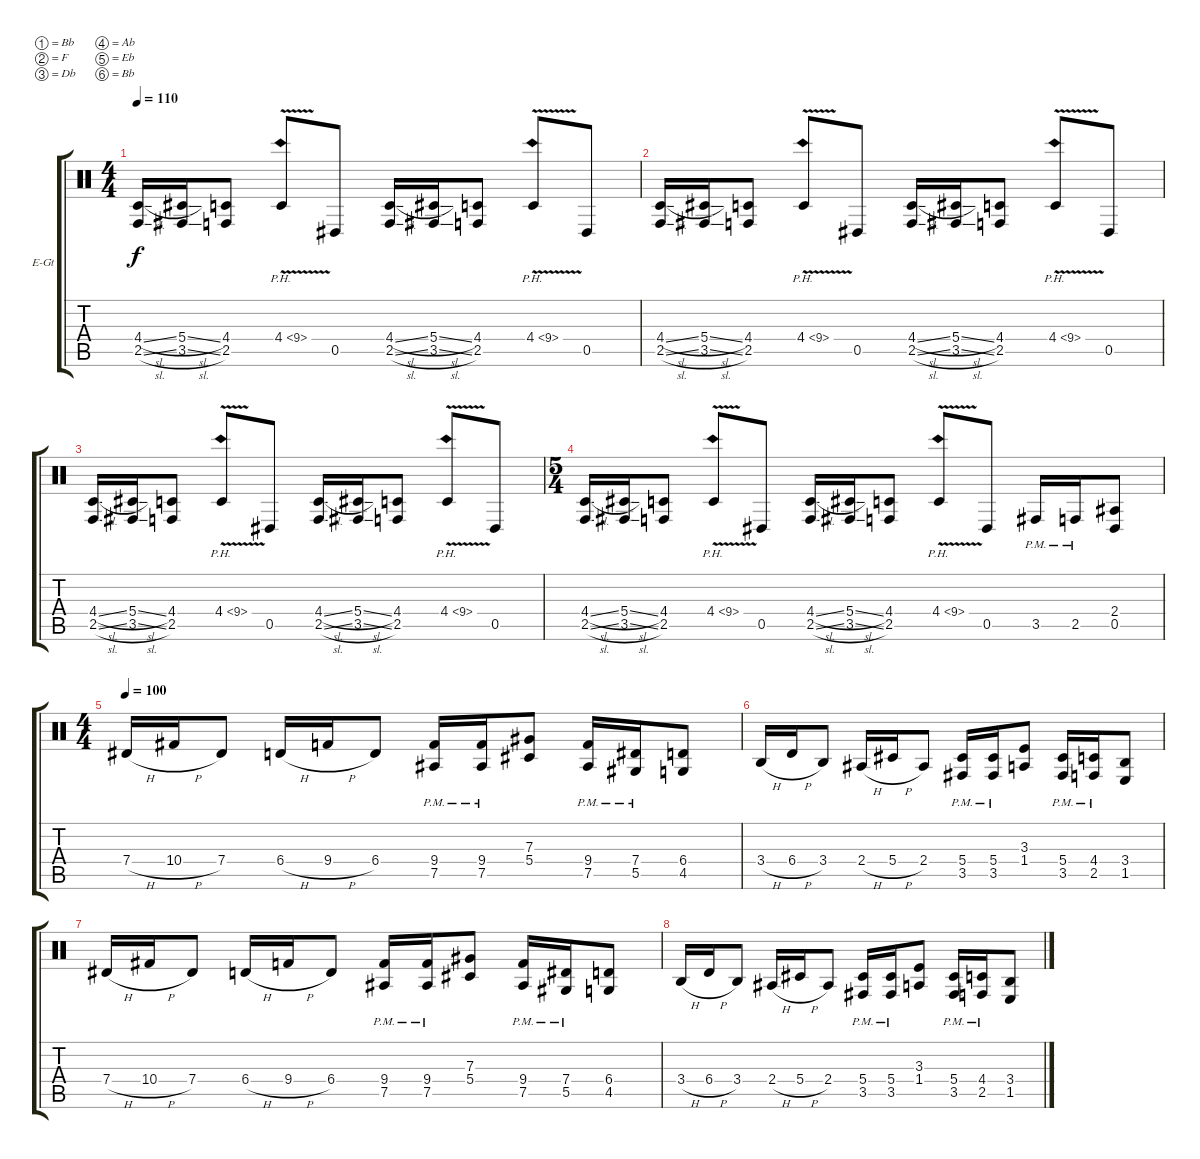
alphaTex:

\bracketExtendMode groupsimilarinstruments
\firstSystemTrackNameOrientation horizontal
\otherSystemsTrackNameOrientation horizontal
\track ("Pat O'Brien" "E-Gt") {instrument distortionguitar}
\staff {score tabs}
\tuning (Bb3 F3 Db3 Ab2 Eb2 Bb1)
\ts (4 4)
\tempo 110
\clef neutral
\ks c
(2.5{sl} 4.4{sl}).16{dy f} (3.5{sl} 5.4{sl}).16 (2.5 4.4).8 4.4{ph 5 v}.8 0.5.8 (2.5{sl} 4.4{sl}).16 (3.5{sl} 5.4{sl}).16 (2.5 4.4).8 4.4{ph 5 v}.8 0.5.8 |
(2.5{sl} 4.4{sl}).16 (3.5{sl} 5.4{sl}).16 (2.5 4.4).8 4.4{ph 5 v}.8 0.5.8 (2.5{sl} 4.4{sl}).16 (3.5{sl} 5.4{sl}).16 (2.5 4.4).8 4.4{ph 5 v}.8 0.5.8 |
(2.5{sl} 4.4{sl}).16 (3.5{sl} 5.4{sl}).16 (2.5 4.4).8 4.4{ph 5 v}.8 0.5.8 (2.5{sl} 4.4{sl}).16 (3.5{sl} 5.4{sl}).16 (2.5 4.4).8 4.4{ph 5 v}.8 0.5.8 |
\ts (5 4)
(2.5{sl} 4.4{sl}).16 (3.5{sl} 5.4{sl}).16 (2.5 4.4).8 4.4{ph 5 v}.8 0.5.8 (2.5{sl} 4.4{sl}).16 (3.5{sl} 5.4{sl}).16 (2.5 4.4).8 4.4{ph 5 v}.8 0.5.8 3.5{pm}.16 2.5{pm}.16 (0.5 2.4).8 |
\ts (4 4)
\tempo 100
7.4{h}.16 10.4{h}.16 7.4.8 6.4{h}.16 9.4{h}.16 6.4.8 (7.5{pm} 9.4{pm}).16 (7.5{pm} 9.4{pm}).16 (5.4 7.3).8 (7.5{pm} 9.4{pm}).16 (5.5{pm} 7.4{pm}).16 (4.5 6.4).8 |
3.4{h}.16 6.4{h}.16 3.4.8 2.4{h}.16 5.4{h}.16 2.4.8 (3.5{pm} 5.4{pm}).16 (3.5{pm} 5.4{pm}).16 (1.4 3.3).8 (3.5{pm} 5.4{pm}).16 (2.5{pm} 4.4{pm}).16 (1.5 3.4).8 |
7.4{h}.16 10.4{h}.16 7.4.8 6.4{h}.16 9.4{h}.16 6.4.8 (7.5{pm} 9.4{pm}).16 (7.5{pm} 9.4{pm}).16 (5.4 7.3).8 (7.5{pm} 9.4{pm}).16 (5.5{pm} 7.4{pm}).16 (4.5 6.4).8 |
3.4{h}.16 6.4{h}.16 3.4.8 2.4{h}.16 5.4{h}.16 2.4.8 (3.5{pm} 5.4{pm}).16 (3.5{pm} 5.4{pm}).16 (1.4 3.3).8 (3.5{pm} 5.4{pm}).16 (2.5{pm} 4.4{pm}).16 (1.5 3.4).8
